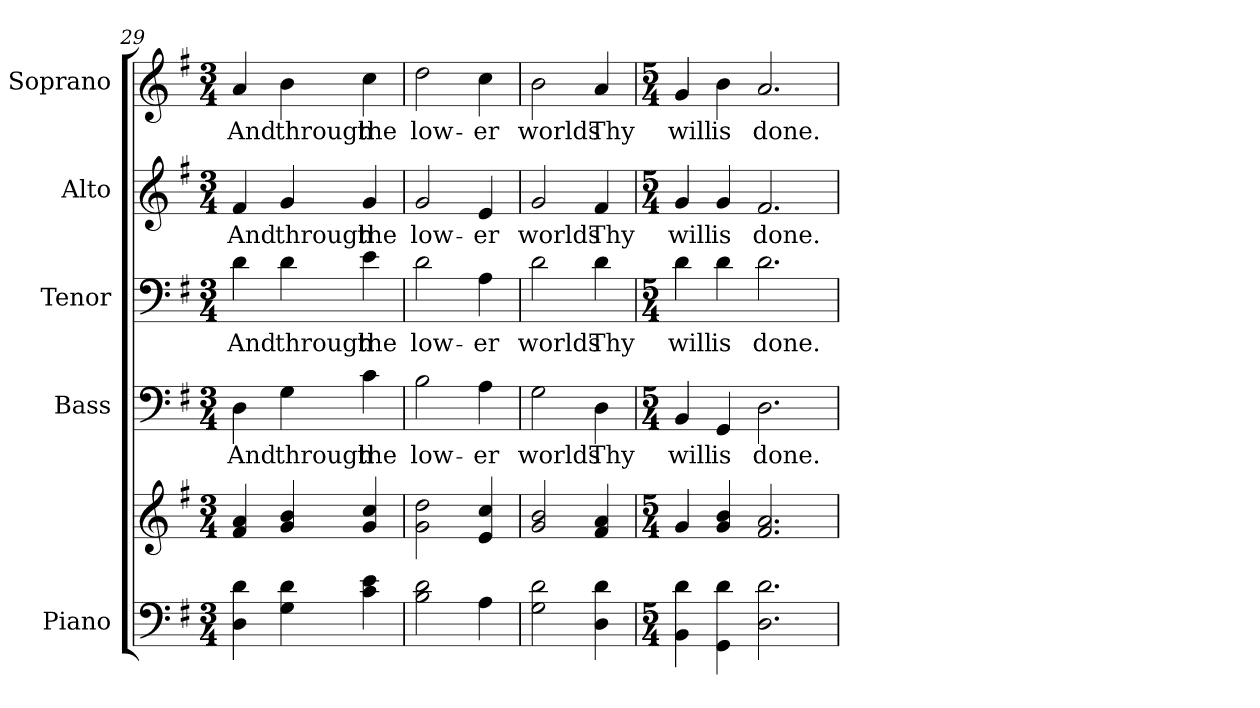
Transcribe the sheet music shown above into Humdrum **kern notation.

**kern	**kern	**kern	**text	**kern	**text	**kern	**text	**kern	**text
*part5	*part5	*part4	*part4	*part3	*part3	*part2	*part2	*part1	*part1
*staff6	*staff5	*staff4	*staff4	*staff3	*staff3	*staff2	*staff2	*staff1	*staff1
*I"Piano	*	*I"Bass	*	*I"Tenor	*	*I"Alto	*	*I"Soprano	*
*I'Pno.	*	*I'B.	*	*I'T.	*	*I'A.	*	*I'S.	*
!!LO:PB:g=z
*clefF4	*clefG2	*clefF4	*	*clefF4	*	*clefG2	*	*clefG2	*
*k[f#]	*k[f#]	*k[f#]	*	*k[f#]	*	*k[f#]	*	*k[f#]	*
*G:	*G:	*G:	*	*G:	*	*G:	*	*G:	*
*M3/4	*M3/4	*M3/4	*	*M3/4	*	*M3/4	*	*M3/4	*
=29	=29	=29	=29	=29	=29	=29	=29	=29	=29
!	!	!	!LO:LY:b:color=#000000	!	!	!	!	!	!
!	!	!	!	!	!LO:LY:b:color=#000000	!	!	!	!
!	!	!	!	!	!	!	!LO:LY:b:color=#000000	!	!
!	!	!	!	!	!	!	!	!	!LO:LY:b:color=#000000
4Di\ 4di	4f#i/ 4ai	4Di\	And	4di\	And	4f#i/	And	4ai/	And
!	!	!	!LO:LY:b:color=#000000	!	!	!	!	!	!
!	!	!	!	!	!LO:LY:b:color=#000000	!	!	!	!
!	!	!	!	!	!	!	!LO:LY:b:color=#000000	!	!
!	!	!	!	!	!	!	!	!	!LO:LY:b:color=#000000
4Gi\ 4di	4gi/ 4bi	4Gi\	through	4di\	through	4gi/	through	4bi\	through
!	!	!	!LO:LY:b:color=#000000	!	!	!	!	!	!
!	!	!	!	!	!LO:LY:b:color=#000000	!	!	!	!
!	!	!	!	!	!	!	!LO:LY:b:color=#000000	!	!
!	!	!	!	!	!	!	!	!	!LO:LY:b:color=#000000
4ci\ 4ei	4gi/ 4cci	4ci\	the	4ei\	the	4gi/	the	4cci\	the
=30	=30	=30	=30	=30	=30	=30	=30	=30	=30
!	!	!	!LO:LY:b:color=#000000	!	!	!	!	!	!
!	!	!	!	!	!LO:LY:b:color=#000000	!	!	!	!
!	!	!	!	!	!	!	!LO:LY:b:color=#000000	!	!
!	!	!	!	!	!	!	!	!	!LO:LY:b:color=#000000
2Bi\ 2di	2gi\ 2ddi	2Bi\	low-	2di\	low-	2gi/	low-	2ddi\	low-
!	!	!	!LO:LY:b:color=#000000	!	!	!	!	!	!
!	!	!	!	!	!LO:LY:b:color=#000000	!	!	!	!
!	!	!	!	!	!	!	!LO:LY:b:color=#000000	!	!
!	!	!	!	!	!	!	!	!	!LO:LY:b:color=#000000
4Ai\	4ei/ 4cci	4Ai\	-er	4Ai\	-er	4ei/	-er	4cci\	-er
!!LO:LB:g=z
=31	=31	=31	=31	=31	=31	=31	=31	=31	=31
!	!	!	!LO:LY:b:color=#000000	!	!	!	!	!	!
!	!	!	!	!	!LO:LY:b:color=#000000	!	!	!	!
!	!	!	!	!	!	!	!LO:LY:b:color=#000000	!	!
!	!	!	!	!	!	!	!	!	!LO:LY:b:color=#000000
2Gi\ 2di	2gi/ 2bi	2Gi\	worlds	2di\	worlds	2gi/	worlds	2bi\	worlds
!	!	!	!LO:LY:b:color=#000000	!	!	!	!	!	!
!	!	!	!	!	!LO:LY:b:color=#000000	!	!	!	!
!	!	!	!	!	!	!	!LO:LY:b:color=#000000	!	!
!	!	!	!	!	!	!	!	!	!LO:LY:b:color=#000000
4Di\ 4di	4f#i/ 4ai	4Di\	Thy	4di\	Thy	4f#i/	Thy	4ai/	Thy
=32	=32	=32	=32	=32	=32	=32	=32	=32	=32
*M5/4	*M5/4	*M5/4	*	*M5/4	*	*M5/4	*	*M5/4	*
!	!	!	!LO:LY:b:color=#000000	!	!	!	!	!	!
!	!	!	!	!	!LO:LY:b:color=#000000	!	!	!	!
!	!	!	!	!	!	!	!LO:LY:b:color=#000000	!	!
!	!	!	!	!	!	!	!	!	!LO:LY:b:color=#000000
4BBi\ 4di	4gi/	4BBi/	will	4di\	will	4gi/	will	4gi/	will
!	!	!	!LO:LY:b:color=#000000	!	!	!	!	!	!
!	!	!	!	!	!LO:LY:b:color=#000000	!	!	!	!
!	!	!	!	!	!	!	!LO:LY:b:color=#000000	!	!
!	!	!	!	!	!	!	!	!	!LO:LY:b:color=#000000
4GGi\ 4di	4gi/ 4bi	4GGi/	is	4di\	is	4gi/	is	4bi\	is
!	!	!	!LO:LY:b:color=#000000	!	!	!	!	!	!
!	!	!	!	!	!LO:LY:b:color=#000000	!	!	!	!
!	!	!	!	!	!	!	!LO:LY:b:color=#000000	!	!
!	!	!	!	!	!	!	!	!	!LO:LY:b:color=#000000
2.Di\ 2.di	2.f#i/ 2.ai	2.Di\	done.	2.di\	done.	2.f#i/	done.	2.ai/	done.
=	=	=	=	=	=	=	=	=	=
*-	*-	*-	*-	*-	*-	*-	*-	*-	*-
